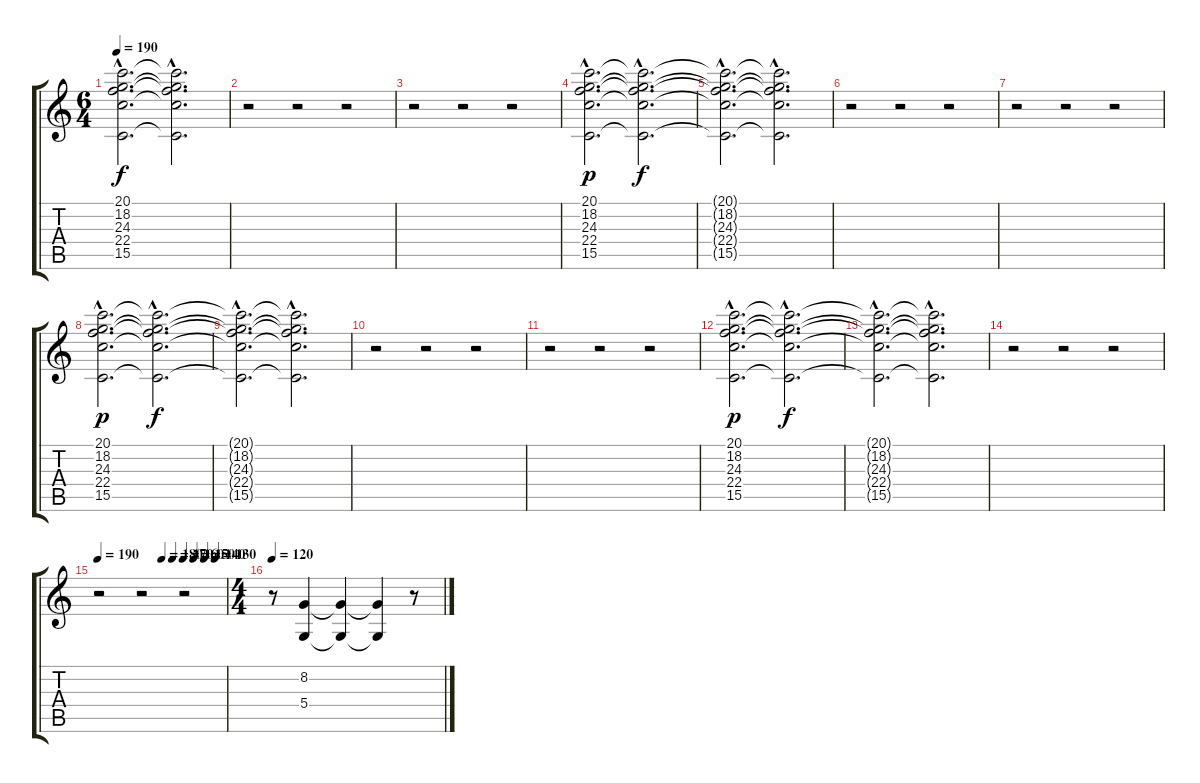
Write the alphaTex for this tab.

\track "" {instrument tubularbells}
\staff {score tabs}
\tuning (E4 B3 G3 D3 A2 E2) {hide}
\ts (6 4)
\tempo 190
\clef g2
\ks c
(20.1{hac t} 18.2{hac t} 24.3{hac t} 22.4{hac t} 15.5{hac t}).2{d dy f} (20.1{hac t} 18.2{hac t} 24.3{hac t} 22.4{hac t} 15.5{hac t}).2{d} |
r.2 r.2 r.2 |
r.2 r.2 r.2 |
(20.1{hac} 18.2{hac} 24.3{hac} 22.4{hac} 15.5{hac}).2{d dy p} (20.1{hac t} 18.2{hac t} 24.3{hac t} 22.4{hac t} 15.5{hac t}).2{d dy f} |
(20.1{hac t} 18.2{hac t} 24.3{hac t} 22.4{hac t} 15.5{hac t}).2{d} (20.1{hac t} 18.2{hac t} 24.3{hac t} 22.4{hac t} 15.5{hac t}).2{d} |
r.2 r.2 r.2 |
r.2 r.2 r.2 |
(20.1{hac} 18.2{hac} 24.3{hac} 22.4{hac} 15.5{hac}).2{d dy p} (20.1{hac t} 18.2{hac t} 24.3{hac t} 22.4{hac t} 15.5{hac t}).2{d dy f} |
(20.1{hac t} 18.2{hac t} 24.3{hac t} 22.4{hac t} 15.5{hac t}).2{d} (20.1{hac t} 18.2{hac t} 24.3{hac t} 22.4{hac t} 15.5{hac t}).2{d} |
r.2 r.2 r.2 |
r.2 r.2 r.2 |
(20.1{hac} 18.2{hac} 24.3{hac} 22.4{hac} 15.5{hac}).2{d dy p} (20.1{hac t} 18.2{hac t} 24.3{hac t} 22.4{hac t} 15.5{hac t}).2{d dy f} |
(20.1{hac t} 18.2{hac t} 24.3{hac t} 22.4{hac t} 15.5{hac t}).2{d} (20.1{hac t} 18.2{hac t} 24.3{hac t} 22.4{hac t} 15.5{hac t}).2{d} |
r.2 r.2 r.2 |
\tempo 190
\tempo (180 0.5)
\tempo (170 0.5833333333333334)
\tempo (160 0.6666666666666666)
\tempo (150 0.75)
\tempo (140 0.8333333333333334)
\tempo (130 0.9166666666666666)
r.2 r.2 r.2{volume 11 balance 12 instrument seashore} |
\ts (4 4)
\tempo 120
r.8 (8.2 5.4).4 (8.2{t} 5.4{t}).4 (8.2{t} 5.4{t}).4 r.8
